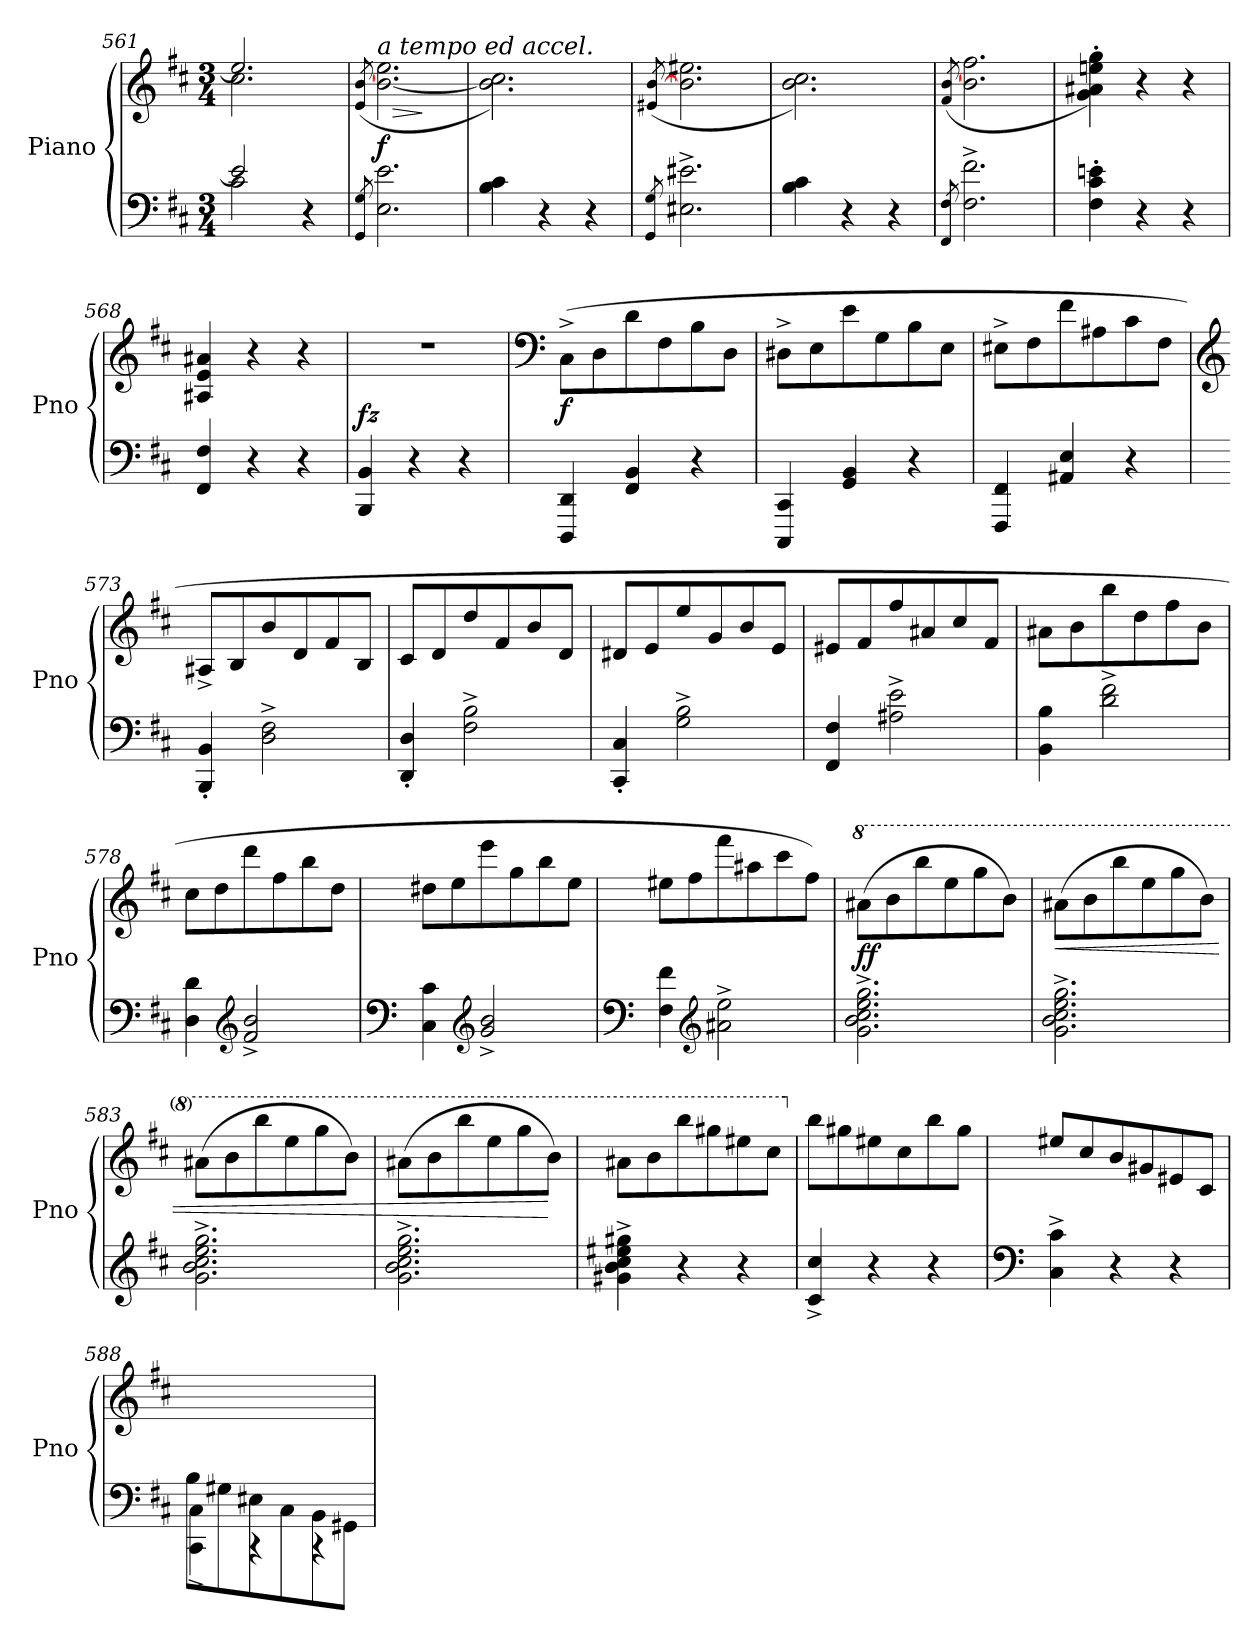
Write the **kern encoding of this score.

**kern	**kern	**dynam
*part1	*part1	*part1
*staff2	*staff1	*staff1/2
*I"Piano	*	*
*I'Pno	*	*
*clefF4	*clefG2	*
*k[f#c#]	*k[f#c#]	*
*M3/4	*M3/4	*
=561	=561	=561
*^	*^	*
2e/]	2c#\	2.ee/]	2.cc#\	.
4r	4ryy	.	.	.
*v	*v	*	*	*
*	*v	*v	*
=562	=562	=562
8qGG/ 8qG/	(>8qe/ [8qb/	.
!	!LO:TX:a:i:t=a tempo ed accel.	!
!	!	!LO:HP:b
!	!	!LO:DY:n=1:b
2.E\ 2.e\	[2.b\ 2.ee\	> f
.	.	]
=563	=563	=563
!	!	!LO:DY:b
4B\ 4c#\	2.b\] 2.cc#\)	other-dynamics
4r	.	.
4r	.	.
=564	=564	=564
8qGG/ 8qG/	(>8qe#X/ [8qb/	.
2.E#X\^ 2.e#X\^	2.b\ 2.ee#X\	.
=565	=565	=565
4B\ 4c#\	2.b\ 2.cc#\)	.
4r	.	.
4r	.	.
=566	=566	=566
8qFF#/ 8qF#/	(>8qf#/ [8qb/	.
2.F#\^ 2.f#\^	2.b\ 2.ff#\	.
=567	=567	=567
4F#\' 4c#\' 4en\'	4g\' 4a#X\' 4een\' 4gg\')	.
4r	4r	.
4r	4r	.
=568	=568	=568
4FF#/ 4F#/	4A#X/ 4e/ 4a#X/	.
4r	4r	.
4r	4r	.
=569	=569	=569
!	!	!LO:DY:a=2
4BBB/ 4BB/	2.r	fz
4r	.	.
4r	.	.
!!LO:LB:g=z
=570	=570	=570
*	*clefF4	*
!	!	!LO:DY:b
4DDD/ 4DD/	(8C#^\L	f
.	8D\	.
4FF#/ 4BB/	8d\	.
.	8F#\	.
4r	8B\	.
.	8D\J	.
=571	=571	=571
!	!	!LO:DY:b
4CCC#/ 4CC#/	8D#X^\L	other-dynamics
.	8E\	.
4GG/ 4BB/	8e\	.
.	8G\	.
4r	8B\	.
.	8E\J	.
=572	=572	=572
4FFF#/ 4FF#/	8E#X^\L	.
.	8F#\	.
4AA#X/ 4E/	8f#\	.
.	8A#X\	.
4r	8c#\	.
.	8F#\J	.
=573	=573	=573
*	*clefG2	*
4BBB/' 4BB/'	8A#X^/L	.
.	8B/	.
2D\^ 2F#\^	8b/	.
.	8d/	.
.	8f#/	.
.	8B/J	.
=574	=574	=574
4DD/' 4D/'	8c#/L	.
.	8d/	.
2F#\^ 2B\^	8dd/	.
.	8f#/	.
.	8b/	.
.	8d/J	.
=575	=575	=575
!	!	!LO:DY:a=2
4CC#/' 4C#/'	8d#X/L	other-dynamics
.	8e/	.
2G\^ 2B\^	8ee/	.
.	8g/	.
.	8b/	.
.	8e/J	.
!!LO:LB:g=z
=576	=576	=576
4FF#/ 4F#/	8e#X/L	.
.	8f#/	.
2A#X\^ 2e\^	8ff#/	.
.	8a#X/	.
.	8cc#/	.
.	8f#/J	.
=577	=577	=577
4BB\ 4B\	8a#X\L	.
.	8b\	.
2d\^ 2f#\^	8bb\	.
.	8dd\	.
.	8ff#\	.
.	8b\J	.
=578	=578	=578
4D\ 4d\	8cc#\L	.
.	8dd\	.
*clefG2	*	*
2f#/^ 2b/^	8ddd\	.
.	8ff#\	.
.	8bb\	.
.	8dd\J	.
=579	=579	=579
*clefF4	*	*
4C#\ 4c#\	8dd#X\L	.
.	8ee\	.
*clefG2	*	*
2g/^ 2b/^	8eee\	.
.	8gg\	.
.	8bb\	.
.	8ee\J	.
=580	=580	=580
*clefF4	*	*
4F#\ 4f#\	8ee#X\L	.
.	8ff#\	.
*clefG2	*	*
2a#X\^ 2ee\^	8fff#\	.
.	8aa#X\	.
.	8ccc#\	.
.	8ff#\J)	.
=581	=581	=581
*	*8va	*
!	!	!LO:DY:a=2
2.g\^ 2.b\^ 2.cc#\^ 2.ee\^ 2.gg\^	(8aa#X\L	ff
.	8bb\	.
.	8bbb\	.
.	8eee\	.
.	8ggg\	.
.	8bb\J)	.
!!LO:LB:g=z
=582	=582	=582
!	!	!LO:HP:b
2.g\^ 2.b\^ 2.cc#\^ 2.ee\^ 2.gg\^	(8aa#X\L	<
.	8bb\	.
.	8bbb\	.
.	8eee\	.
.	8ggg\	.
.	8bb\J)	.
=583	=583	=583
2.g\^ 2.b\^ 2.cc#\^ 2.ee\^ 2.gg\^	(8aa#X\L	.
.	8bb\	.
.	8bbb\	.
.	8eee\	.
.	8ggg\	.
.	8bb\J)	.
=584	=584	=584
2.g\^ 2.b\^ 2.cc#\^ 2.ee\^ 2.gg\^	(8aa#X\L	.
.	8bb\	.
.	8bbb\	.
.	8eee\	.
.	8ggg\	.
.	8bb\J)	[
=585	=585	=585
4g#X\^ 4b\^ 4cc#\^ 4ee#X\^ 4gg#X\^	(8aa#X\L	.
.	8bb\	.
4r	8bbb\	.
.	8ggg#X\	.
4r	8eee#X\	.
.	8ccc#\J	.
=586	=586	=586
*	*X8va	*
4c#/^ 4cc#/^	8bb\L	.
.	8gg#X\	.
4r	8ee#X\	.
.	8cc#\	.
4r	8bb\	.
.	8gg#\J	.
=587	=587	=587
*clefF4	*	*
4C#\^ 4c#\^	8ee#X/L	.
.	8cc#/	.
4r	8b/	.
.	8g#X/	.
4r	8e#X/	.
.	8c#/J	.
!!LO:LB:g=z
=588	=588	=588
*^	*	*
8B\L	4CC#\^ 4C#\^	2.ryy	.
8G#X\	.	.	.
8E#X\	4rCC	.	.
8C#\	.	.	.
8BB\	4rCC	.	.
8GG#X\J)	.	.	.
*v	*v	*	*
=	=	=
*-	*-	*-
